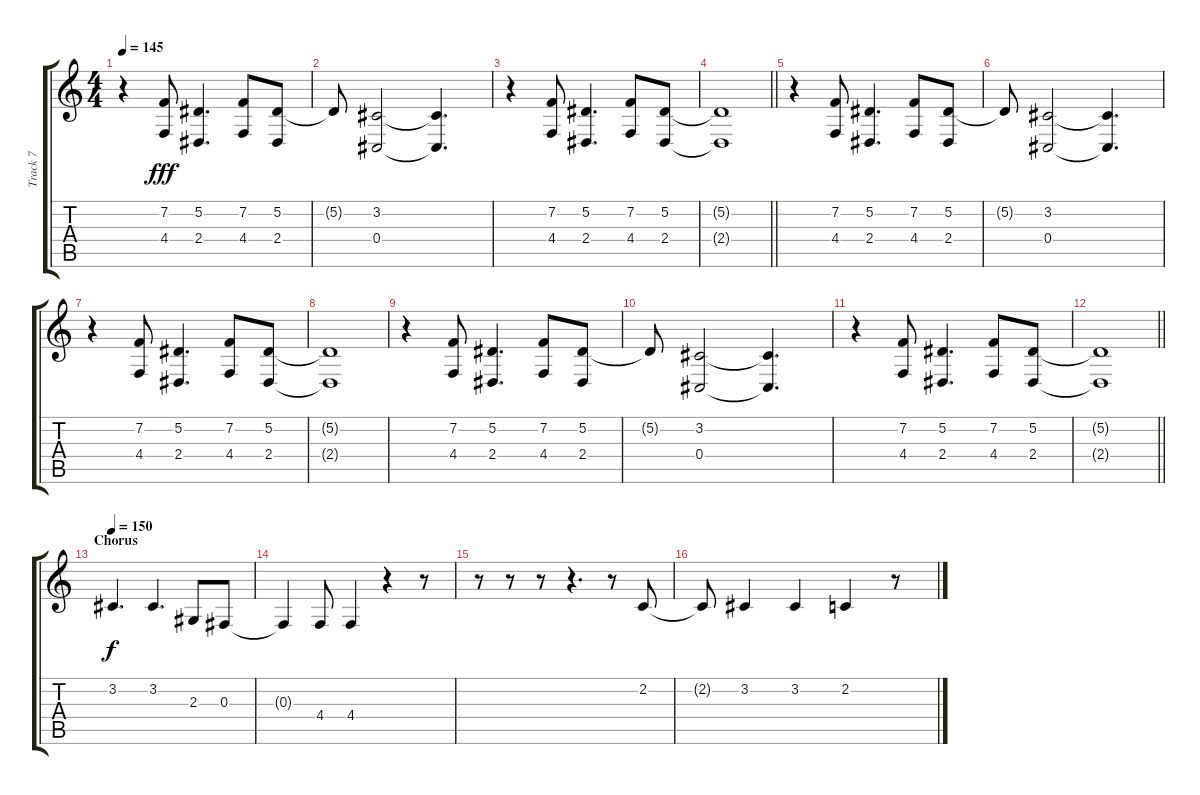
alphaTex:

\track ("Track 7" "Track 7") {instrument baritonesax}
\staff {score tabs}
\tuning (Eb4 Bb3 Gb3 Db3 Ab2 Db2) {hide}
\ts (4 4)
\tempo 145
\clef g2
\ks c
r.4{dy fff} (7.2 4.4).8 (5.2 2.4).4{d} (7.2 4.4).8 (5.2 2.4).8 |
5.2{t}.8 (3.2 0.4).2 (3.2{t} 0.4{t}).4{d} |
r.4 (7.2 4.4).8 (5.2 2.4).4{d} (7.2 4.4).8 (5.2 2.4).8 |
\barLineRight lightlight
(5.2{t} 2.4{t}).1 |
r.4 (7.2 4.4).8 (5.2 2.4).4{d} (7.2 4.4).8 (5.2 2.4).8 |
5.2{t}.8 (3.2 0.4).2 (3.2{t} 0.4{t}).4{d} |
r.4 (7.2 4.4).8 (5.2 2.4).4{d} (7.2 4.4).8 (5.2 2.4).8 |
(5.2{t} 2.4{t}).1 |
r.4 (7.2 4.4).8 (5.2 2.4).4{d} (7.2 4.4).8 (5.2 2.4).8 |
5.2{t}.8 (3.2 0.4).2 (3.2{t} 0.4{t}).4{d} |
r.4 (7.2 4.4).8 (5.2 2.4).4{d} (7.2 4.4).8 (5.2 2.4).8 |
\barLineRight lightlight
(5.2{t} 2.4{t}).1 |
\section ("" "Chorus")
\tempo 150
3.2.4{d dy f instrument baritonesax} 3.2.4{d} 2.3.8 0.3.8 |
0.3{t}.4 4.4.8 4.4.4 r.4 r.8 |
r.8 r.8 r.8 r.4{d} r.8 2.2.8 |
2.2{t}.8 3.2.4 3.2.4 2.2.4 r.8
